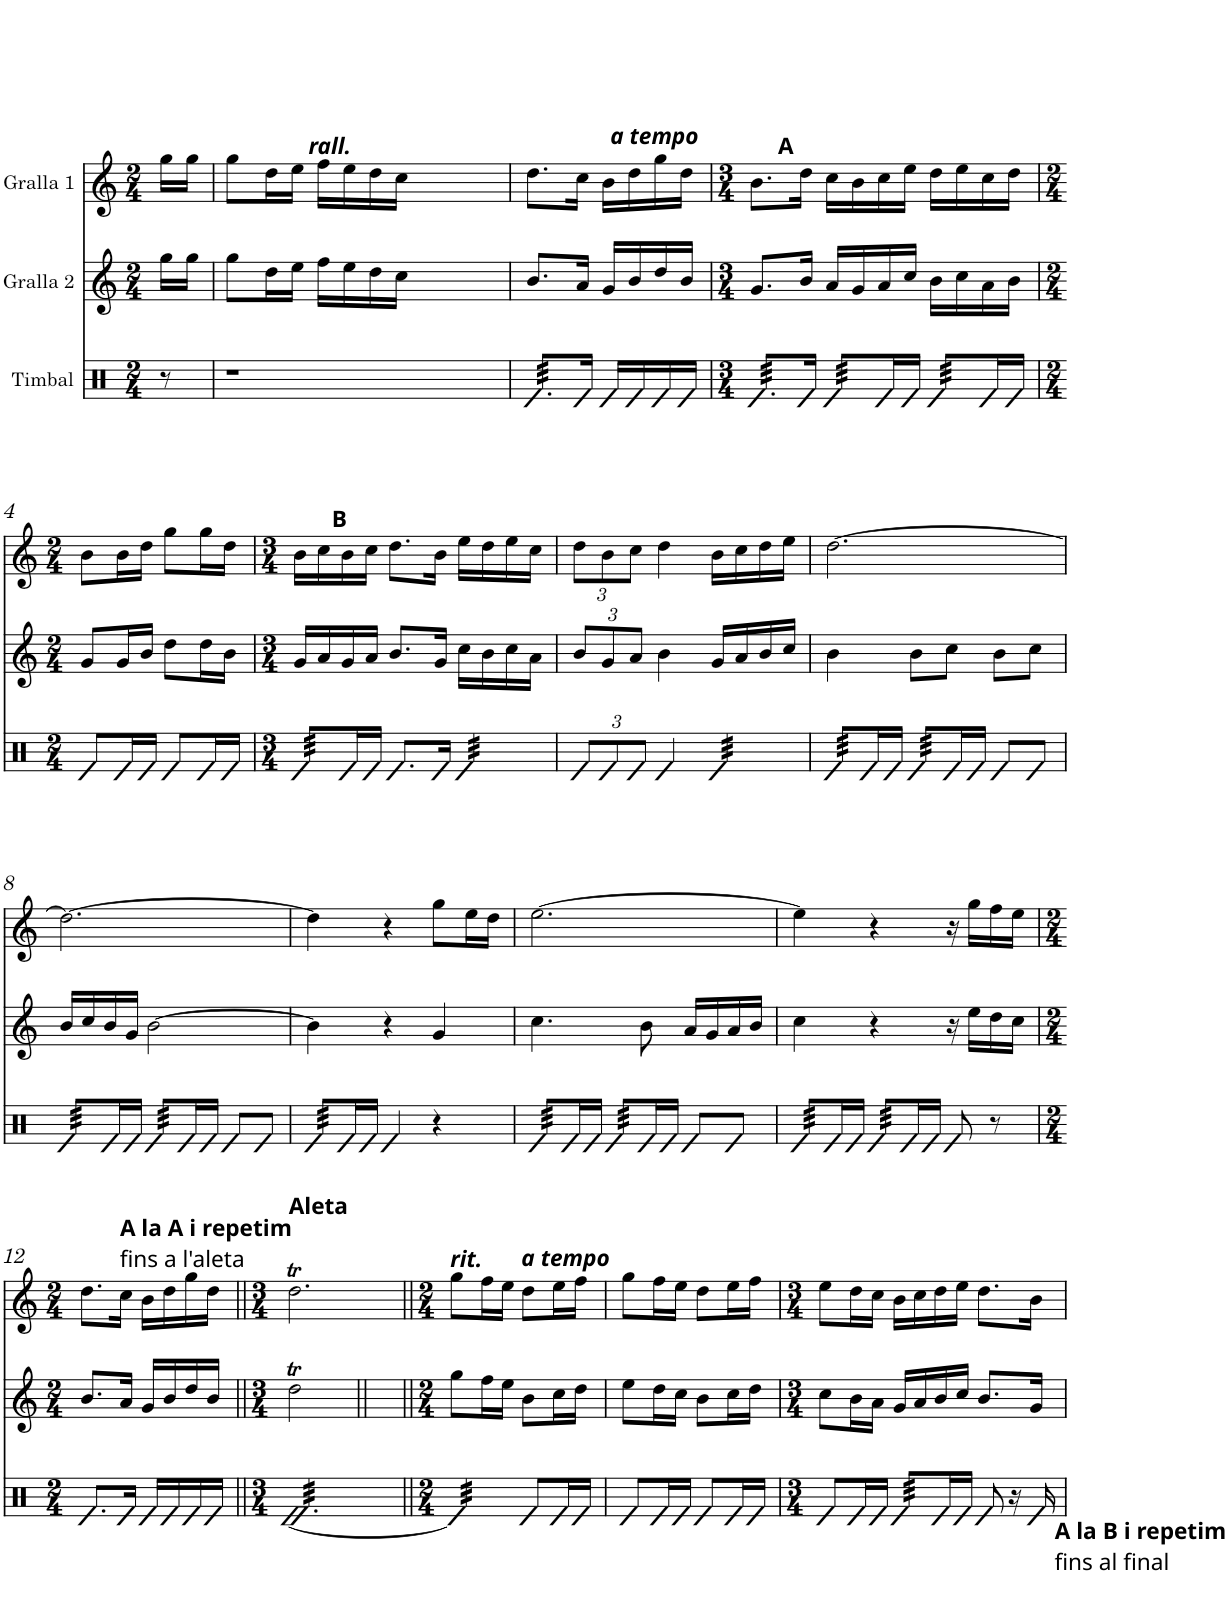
**kern	**kern	**kern
*part3	*part2	*part1
*staff3	*staff2	*staff1
*I"Timbal	*I"Gralla 2	*I"Gralla 1
*clefX	*clefG2	*clefG2
*	*Trd8c14	*
*k[]	*k[]	*k[]
*M2/4	*M2/4	*M2/4
=	=	=
8r	16gg\LL	16gg\LL
.	16gg\JJ	16gg\JJ
=1	=1	=1
*	*	*^
2r	8gg\L	8gg\L	6ryy
.	16dd\L	16dd\L	.
.	.	.	24.ryy
.	16ee\JJ	16ee\JJ	.
!	!	!	!LO:TX:a:Bi:t=rall.
.	.	.	3%2ryy
.	16ff\LL	16ff\LL	.
.	16ee\	16ee\	.
.	16dd\	16dd\	.
.	16cc\JJ	16cc\JJ	.
2ryy	2ryy	2ryy	.
.	.	.	12ryy
.	.	.	48ryy
=2	=2	=2	=2
*tremolo	*	*	*
64e/LLLL	8.b/L	8.dd\L	6ryy
64e/	.	.	.
64e/	.	.	.
64e/	.	.	.
64e/	.	.	.
64e/	.	.	.
64e/	.	.	.
64e/	.	.	.
64e/	.	.	.
64e/	.	.	.
64e/	.	.	.
.	.	.	12ryy
64e/JJJJ	.	.	.
*Xtremolo	*	*	*
16e/Jk	16a/Jk	16cc\Jk	.
16e/LL	16g/LL	16b\LL	48ryy
!	!	!	!LO:TX:a:Bi:t=a tempo
.	.	.	6ryy
16e/	16b/	16dd\	.
16e/	16dd/	16gg\	.
16e/JJ	16b/JJ	16dd\JJ	24.ryy
=3	=3	=3	=3
*M3/4	*M3/4	*M3/4	*
*tremolo	*	*	*
64e/LLLL	8.g/L	8.b\L	12ryy
64e/	.	.	.
64e/	.	.	.
64e/	.	.	.
64e/	.	.	.
64e/	.	.	.
.	.	.	48ryy
64e/	.	.	.
!	!	!	!LO:TX:a:B:t=A
.	.	.	3ryy
64e/	.	.	.
64e/	.	.	.
64e/	.	.	.
64e/	.	.	.
64e/JJJJ	.	.	.
*Xtremolo	*	*	*
16e/Jk	16b/Jk	16dd\Jk	.
*tremolo	*	*	*
64e/LLLL	16a/LL	16cc\LL	.
64e/	.	.	.
64e/	.	.	.
64e/	.	.	.
64e/	16g/	16b\	.
64e/	.	.	.
64e/	.	.	.
64e/	.	.	.
*Xtremolo	*	*	*
16e/L	16a/	16cc\	.
16e/JJ	16cc/JJ	16ee\JJ	6...ryy
*tremolo	*	*	*
64e/LLLL	16b\LL	16dd\LL	.
64e/	.	.	.
64e/	.	.	.
64e/	.	.	.
64e/	16cc\	16ee\	.
64e/	.	.	.
64e/	.	.	.
64e/	.	.	.
*Xtremolo	*	*	*
16e/L	16a\	16cc\	.
16e/JJ	16b\JJ	16dd\JJ	.
*	*	*v	*v
!!LO:LB:g=z
=4	=4	=4
*M2/4	*M2/4	*M2/4
8e/L	8g/L	8b\L
16e/L	16g/L	16b\L
16e/JJ	16b/JJ	16dd\JJ
8e/L	8dd\L	8gg\L
16e/L	16dd\L	16gg\L
16e/JJ	16b\JJ	16dd\JJ
=5	=5	=5
*M3/4	*M3/4	*M3/4
*	*	*^
*tremolo	*	*	*
64e/LLLL	16g/LL	16b\LL	12ryy
64e/	.	.	.
64e/	.	.	.
64e/	.	.	.
64e/	16a/	16cc\	.
64e/	.	.	.
.	.	.	48ryy
64e/	.	.	.
!	!	!	!LO:TX:a:B:t=B
.	.	.	3ryy
64e/	.	.	.
*Xtremolo	*	*	*
16e/L	16g/	16b\	.
16e/JJ	16a/JJ	16cc\JJ	.
8.e/L	8.b/L	8.dd\L	.
16e/Jk	16g/Jk	16b\Jk	6...ryy
*tremolo	*	*	*
32e/LLL	16cc\LL	16ee\LL	.
32e/	.	.	.
32e/	16b\	16dd\	.
32e/	.	.	.
32e/	16cc\	16ee\	.
32e/	.	.	.
32e/	16a\JJ	16cc\JJ	.
32e/JJJ	.	.	.
*Xtremolo	*	*	*
*	*	*v	*v
=6	=6	=6
*Xbrackettup	*Xbrackettup	*Xbrackettup
12e/L	12b/L	12dd\L
12e/	12g/	12b\
12e/J	12a/J	12cc\J
4e/	4b\	4dd\
*tremolo	*	*
32e/LLL	16g/LL	16b\LL
32e/	.	.
32e/	16a/	16cc\
32e/	.	.
32e/	16b/	16dd\
32e/	.	.
32e/	16cc/JJ	16ee\JJ
32e/JJJ	.	.
=7	=7	=7
64e/LLLL	4b\	[2.dd\
64e/	.	.
64e/	.	.
64e/	.	.
64e/	.	.
64e/	.	.
64e/	.	.
64e/	.	.
*Xtremolo	*	*
16e/L	.	.
16e/JJ	.	.
*tremolo	*	*
64e/LLLL	8b\L	.
64e/	.	.
64e/	.	.
64e/	.	.
64e/	.	.
64e/	.	.
64e/	.	.
64e/	.	.
*Xtremolo	*	*
16e/L	8cc\J	.
16e/JJ	.	.
8e/L	8b\L	.
8e/J	8cc\J	.
!!LO:LB:g=z
=8	=8	=8
*tremolo	*	*
64e/LLLL	16b/LL	2.dd\_
64e/	.	.
64e/	.	.
64e/	.	.
64e/	16cc/	.
64e/	.	.
64e/	.	.
64e/	.	.
*Xtremolo	*	*
16e/L	16b/	.
16e/JJ	16g/JJ	.
*tremolo	*	*
64e/LLLL	[2b\	.
64e/	.	.
64e/	.	.
64e/	.	.
64e/	.	.
64e/	.	.
64e/	.	.
64e/	.	.
*Xtremolo	*	*
16e/L	.	.
16e/JJ	.	.
8e/L	.	.
8e/J	.	.
=9	=9	=9
*tremolo	*	*
64e/LLLL	4b\]	4dd\]
64e/	.	.
64e/	.	.
64e/	.	.
64e/	.	.
64e/	.	.
64e/	.	.
64e/	.	.
*Xtremolo	*	*
16e/L	.	.
16e/JJ	.	.
4e/	4r	4r
4r	4g/	8gg\L
.	.	16ee\L
.	.	16dd\JJ
=10	=10	=10
*tremolo	*	*
64e/LLLL	4.cc\	[2.ee\
64e/	.	.
64e/	.	.
64e/	.	.
64e/	.	.
64e/	.	.
64e/	.	.
64e/	.	.
*Xtremolo	*	*
16e/L	.	.
16e/JJ	.	.
*tremolo	*	*
64e/LLLL	.	.
64e/	.	.
64e/	.	.
64e/	.	.
64e/	.	.
64e/	.	.
64e/	.	.
64e/	.	.
*Xtremolo	*	*
16e/L	8b\	.
16e/JJ	.	.
8e/L	16a/LL	.
.	16g/	.
8e/J	16a/	.
.	16b/JJ	.
=11	=11	=11
*tremolo	*	*
64e/LLLL	4cc\	4ee\]
64e/	.	.
64e/	.	.
64e/	.	.
64e/	.	.
64e/	.	.
64e/	.	.
64e/	.	.
*Xtremolo	*	*
16e/L	.	.
16e/JJ	.	.
*tremolo	*	*
64e/LLLL	4r	4r
64e/	.	.
64e/	.	.
64e/	.	.
64e/	.	.
64e/	.	.
64e/	.	.
64e/	.	.
*Xtremolo	*	*
16e/L	.	.
16e/JJ	.	.
8e/	16r	16r
.	16ee\LL	16gg\LL
8r	16dd\	16ff\
.	16cc\JJ	16ee\JJ
!!LO:LB:g=z
=12	=12	=12
*M2/4	*M2/4	*M2/4
8.e/L	8.b/L	8.dd\L
!	!	!LO:TX:a:B:t=A la A i repetim
!	!	!LO:TX:a:t=fins a l'aleta
16e/Jk	16a/Jk	16cc\Jk
16e/LL	16g/LL	16b\LL
16e/	16b/	16dd\
16e/	16dd/	16gg\
16e/JJ	16b/JJ	16dd\JJ
=13||	=13||	=13||
*M3/4	*M3/4	*M3/4
!	!	!LO:TX:a:B:t=Aleta
*tremolo	*	*
[32e/LLL	2ddT\	2.ddT\
32e/	.	.
32e/	.	.
32e/	.	.
32e/	.	.
32e/	.	.
32e/	.	.
32e/	.	.
32e/	.	.
32e/	.	.
32e/	.	.
32e/	.	.
32e/	.	.
32e/	.	.
32e/	.	.
32e/	.	.
32e/	4ryy	.
32e/	.	.
32e/	.	.
32e/	.	.
32e/	.	.
32e/	.	.
32e/	.	.
32e/JJJ	.	.
=14||	=14||	=14||
*M2/4	*M2/4	*M2/4
!	!	!LO:TX:a:Bi:t=rit.
32e/]LLL	8gg\L	8gg\L
32e/	.	.
32e/	.	.
32e/	.	.
32e/	16ff\L	16ff\L
32e/	.	.
32e/	16ee\JJ	16ee\JJ
32e/JJJ	.	.
*Xtremolo	*	*
!	!	!LO:TX:a:Bi:t=a tempo
8e/L	8b\L	8dd\L
16e/L	16cc\L	16ee\L
16e/JJ	16dd\JJ	16ff\JJ
=15	=15	=15
8e/L	8ee\L	8gg\L
16e/L	16dd\L	16ff\L
16e/JJ	16cc\JJ	16ee\JJ
8e/L	8b\L	8dd\L
16e/L	16cc\L	16ee\L
16e/JJ	16dd\JJ	16ff\JJ
=16	=16	=16
*M3/4	*M3/4	*M3/4
8e/L	8cc\L	8ee\L
16e/L	16b\L	16dd\L
16e/JJ	16a\JJ	16cc\JJ
*tremolo	*	*
64e/LLLL	16g/LL	16b\LL
64e/	.	.
64e/	.	.
64e/	.	.
64e/	16a/	16cc\
64e/	.	.
64e/	.	.
64e/	.	.
*Xtremolo	*	*
16e/L	16b/	16dd\
16e/JJ	16cc/JJ	16ee\JJ
8e/	8.b/L	8.dd\L
16r	.	.
16e/	16g/Jk	16b\Jk
!LO:TX:b:B:t=A la B i repetim	!	!
!LO:TX:b:t=fins al final	!	!
=	=	=
*-	*-	*-
